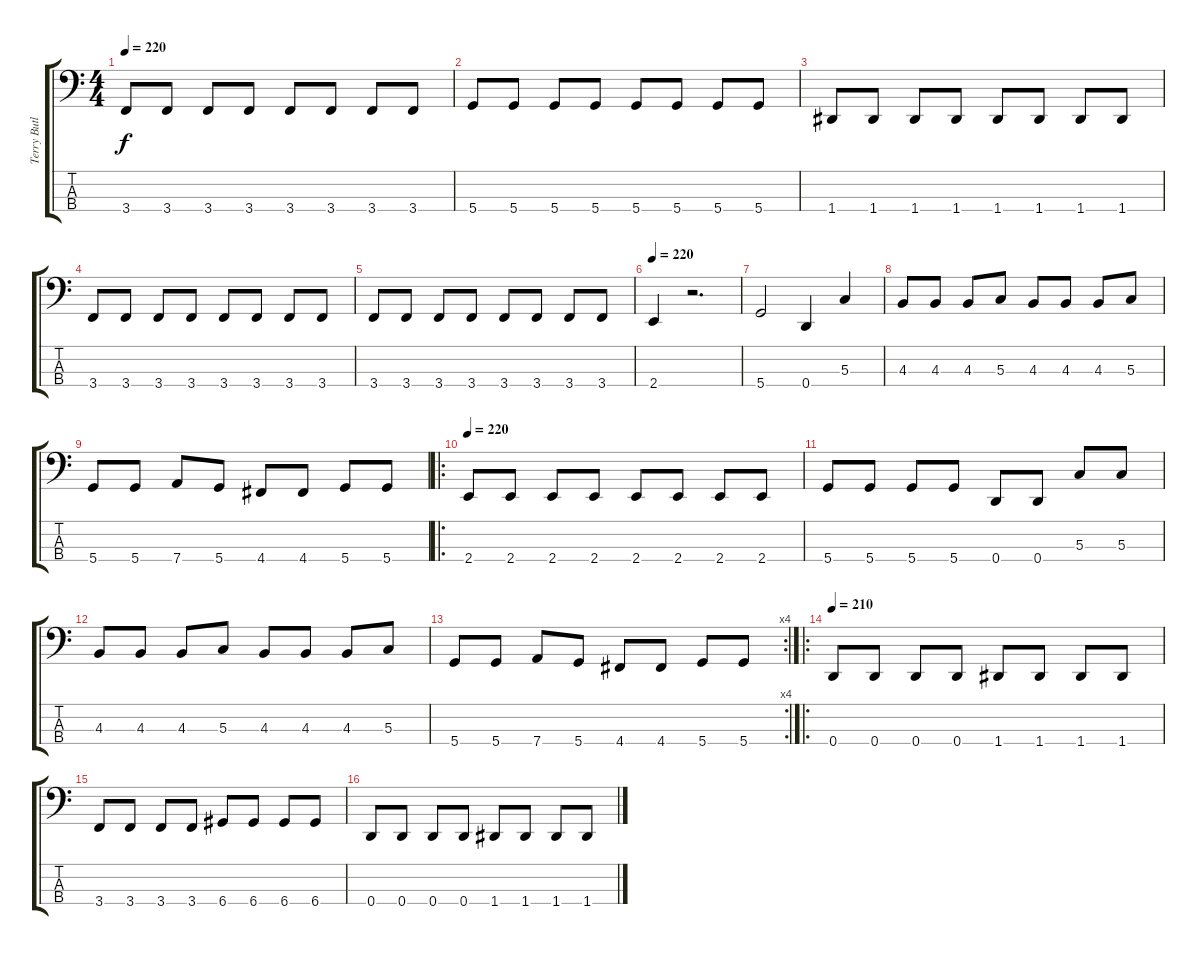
\track ("Terry Butler" "Terry Butl") {instrument electricbasspick}
\staff {score tabs}
\tuning (F2 C2 G1 D1) {hide}
\ts (4 4)
\tempo 220
\clef f4
\ks c
3.4.8{dy f} 3.4.8 3.4.8 3.4.8 3.4.8 3.4.8 3.4.8 3.4.8 |
5.4.8 5.4.8 5.4.8 5.4.8 5.4.8 5.4.8 5.4.8 5.4.8 |
1.4.8 1.4.8 1.4.8 1.4.8 1.4.8 1.4.8 1.4.8 1.4.8 |
3.4.8 3.4.8 3.4.8 3.4.8 3.4.8 3.4.8 3.4.8 3.4.8 |
3.4.8 3.4.8 3.4.8 3.4.8 3.4.8 3.4.8 3.4.8 3.4.8 |
\tempo 220
2.4.4 r.2{d} |
5.4.2 0.4.4 5.3.4 |
4.3.8 4.3.8 4.3.8 5.3.8 4.3.8 4.3.8 4.3.8 5.3.8 |
5.4.8 5.4.8 7.4.8 5.4.8 4.4.8 4.4.8 5.4.8 5.4.8 |
\ro
\tempo 220
2.4.8 2.4.8 2.4.8 2.4.8 2.4.8 2.4.8 2.4.8 2.4.8 |
5.4.8 5.4.8 5.4.8 5.4.8 0.4.8 0.4.8 5.3.8 5.3.8 |
4.3.8 4.3.8 4.3.8 5.3.8 4.3.8 4.3.8 4.3.8 5.3.8 |
\rc 4
5.4.8 5.4.8 7.4.8 5.4.8 4.4.8 4.4.8 5.4.8 5.4.8 |
\ro
\tempo 210
0.4.8 0.4.8 0.4.8 0.4.8 1.4.8 1.4.8 1.4.8 1.4.8 |
3.4.8 3.4.8 3.4.8 3.4.8 6.4.8 6.4.8 6.4.8 6.4.8 |
0.4.8 0.4.8 0.4.8 0.4.8 1.4.8 1.4.8 1.4.8 1.4.8
